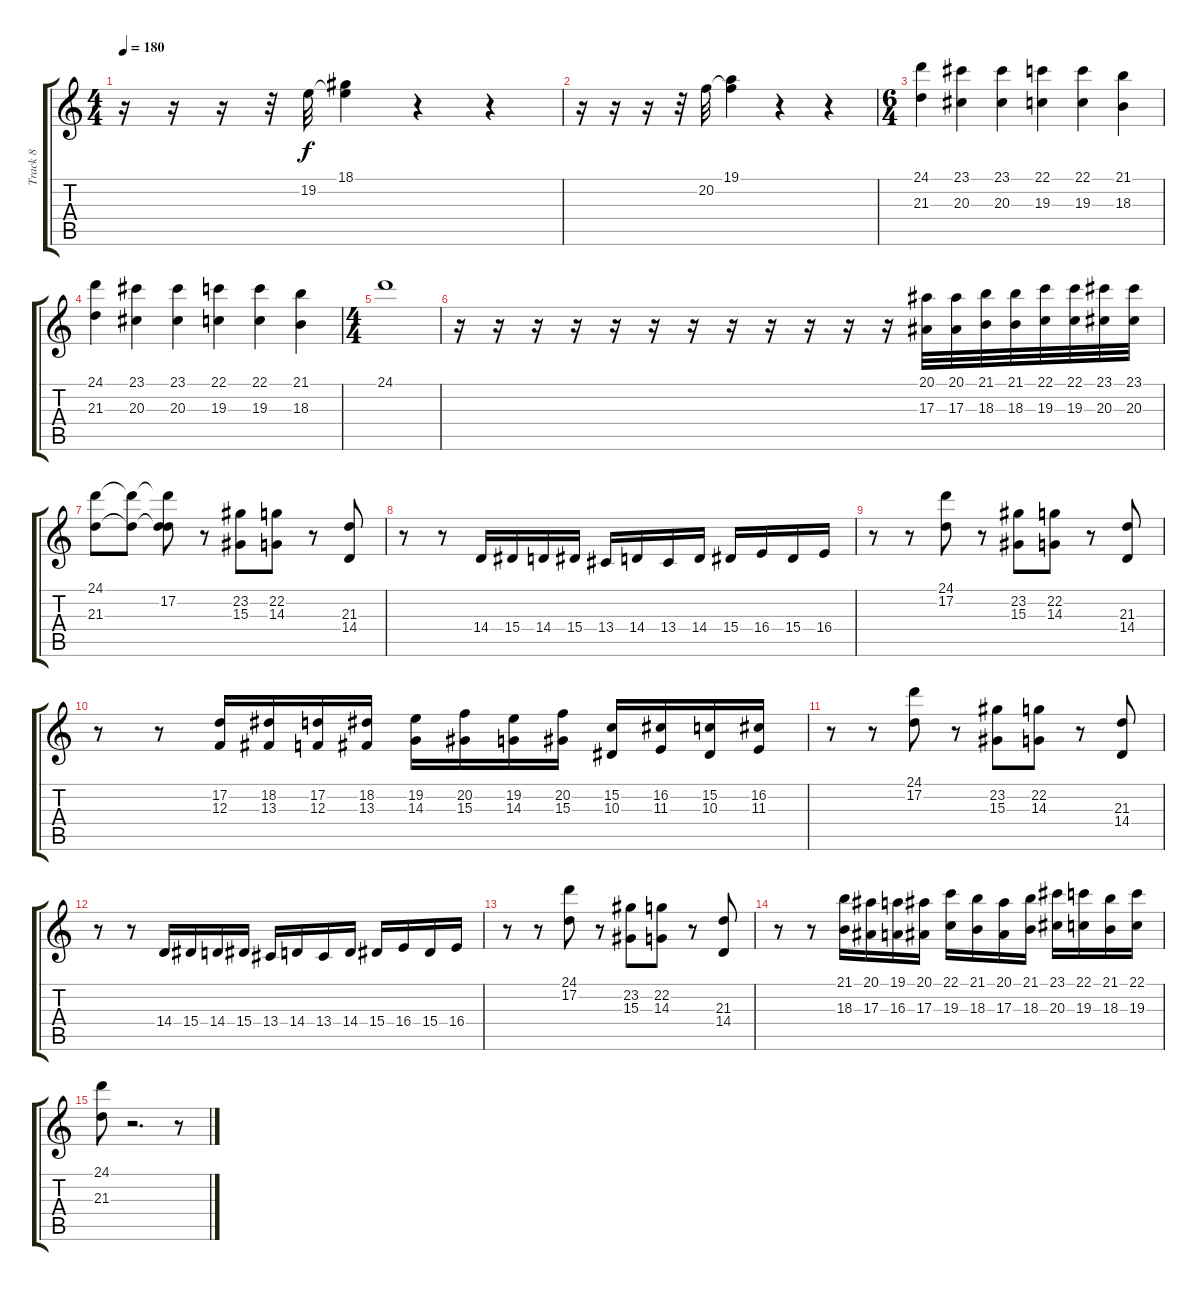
\track ("Track 8" "Track 8") {instrument stringensemble1}
\staff {score tabs}
\tuning (D4 A3 F3 C3 G2 D2) {hide}
\ts (4 4)
\tempo 180
\clef g2
\ks c
r.16{dy f volume 8 instrument glockenspiel} r.16 r.16 r.32 19.2.32 (18.1 19.2{t}).4 r.4 r.4 |
r.16{volume 8 instrument glockenspiel} r.16 r.16 r.32 20.2.32 (19.1 20.2{t}).4 r.4 r.4 |
\ts (6 4)
(24.1 21.3).4{instrument synthstrings1} (23.1 20.3).4 (23.1 20.3).4 (22.1 19.3).4 (22.1 19.3).4 (21.1 18.3).4 |
(24.1 21.3).4{instrument synthstrings1} (23.1 20.3).4 (23.1 20.3).4 (22.1 19.3).4 (22.1 19.3).4 (21.1 18.3).4 |
\ts (4 4)
24.1.1{volume 10} |
r.16{volume 10 instrument stringensemble1} r.16 r.16 r.16 r.16 r.16 r.16 r.16 r.16 r.16 r.16 r.16 (20.1 17.3).32 (20.1 17.3).32 (21.1 18.3).32 (21.1 18.3).32 (22.1 19.3).32 (22.1 19.3).32 (23.1 20.3).32 (23.1 20.3).32 |
(24.1 21.3).8 (24.1{t} 21.3{t}).8 (24.1{t} 17.2 21.3{t}).8 r.8 (23.2 15.3).8 (22.2 14.3).8 r.8 (21.3 14.4).8 |
r.8 r.8 14.4.16 15.4.16 14.4.16 15.4.16 13.4.16 14.4.16 13.4.16 14.4.16 15.4.16 16.4.16 15.4.16 16.4.16 |
r.8 r.8 (24.1 17.2).8 r.8 (23.2 15.3).8 (22.2 14.3).8 r.8 (21.3 14.4).8 |
r.8 r.8 (17.2 12.3).16 (18.2 13.3).16 (17.2 12.3).16 (18.2 13.3).16 (19.2 14.3).16 (20.2 15.3).16 (19.2 14.3).16 (20.2 15.3).16 (15.2 10.3).16 (16.2 11.3).16 (15.2 10.3).16 (16.2 11.3).16 |
r.8 r.8 (24.1 17.2).8 r.8 (23.2 15.3).8 (22.2 14.3).8 r.8 (21.3 14.4).8 |
r.8 r.8 14.4.16 15.4.16 14.4.16 15.4.16 13.4.16 14.4.16 13.4.16 14.4.16 15.4.16 16.4.16 15.4.16 16.4.16 |
r.8 r.8 (24.1 17.2).8 r.8 (23.2 15.3).8 (22.2 14.3).8 r.8 (21.3 14.4).8 |
r.8 r.8 (21.1 18.3).16 (20.1 17.3).16 (19.1 16.3).16 (20.1 17.3).16 (22.1 19.3).16 (21.1 18.3).16 (20.1 17.3).16 (21.1 18.3).16 (23.1 20.3).16 (22.1 19.3).16 (21.1 18.3).16 (22.1 19.3).16 |
(24.1 21.3).8 r.2{d} r.8
